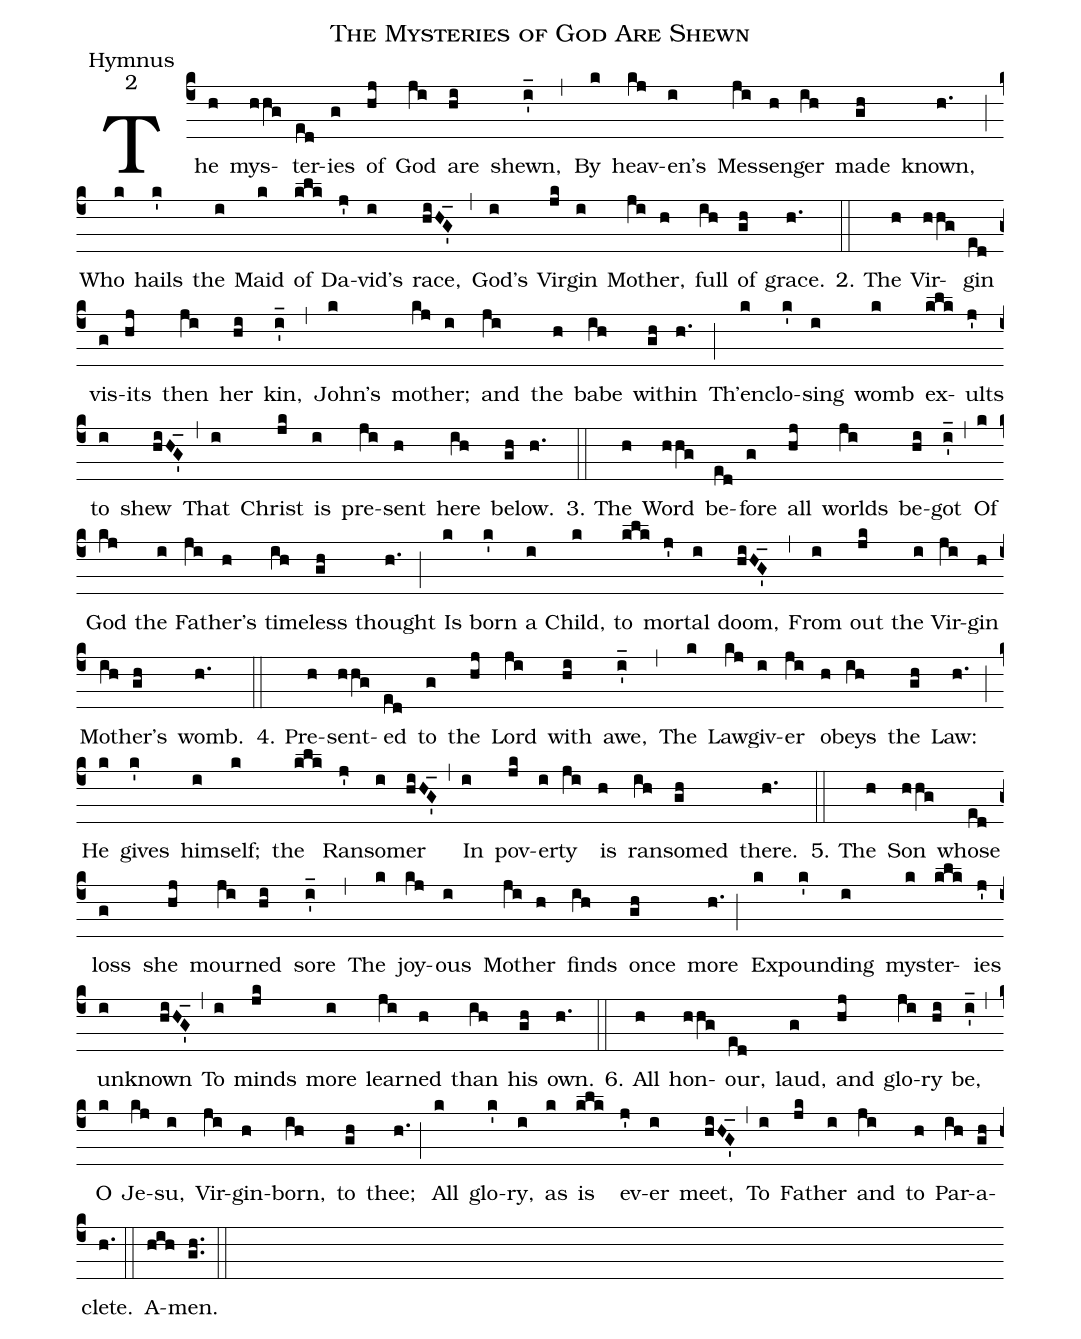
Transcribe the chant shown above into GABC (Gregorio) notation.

name: The Mysteries of God Are Shewn;
office-part: Hymnus;
mode: 2;
%%
(c4)The(h) mys(hhg)ter(ed)ies(g) of(hj) God(ji) are(hi) shewn,(i'_) (,)
By(k) heav(kj)en’s(i) Mes(ji)sen(h)ger(ih) made(gh) known,(h.) (;)
Who(k) hails(k') the(i) Maid(k) of(klk) Da(j')vid’s(i) race,(hiHG'_) (,)
God's(i) Vir(jk)gin(i) Moth(ji)er,(h) full(ih) of(gh) grace.(h.) (::)

2. The(h) Vir(hhg)gin(ed) vis(g)its(hj) then(ji) her(hi) kin,(i'_) (,)
John’s(k) moth(kj)er;(i) and(ji) the(h) babe(ih) with(gh)in(h.) (;)
Th'en(k)clo(k')sing(i) womb(k) ex(klk)ults(j') to(i) shew(hiHG'_) (,)
That(i) Christ(jk) is(i) pre(ji)sent(h) here(ih) be(gh)low.(h.) (::)

3. The(h) Word(hhg) be(ed)fore(g) all(hj) worlds(ji) be(hi)got(i'_) (,)
Of(k) God(kj) the(i) Fa(ji)ther’s(h) time(ih)less(gh) thought(h.) (;)
Is(k) born(k') a(i) Child,(k) to(klk) mor(j')tal(i) doom,(hiHG'_) (,)
From(i) out(jk) the(i) Vir(ji)gin(h) Moth(ih)er’s(gh) womb.(h.) (::)

4. Pre(h)sent(hhg)ed(ed) to(g) the(hj) Lord(ji) with(hi) awe,(i'_) (,)
The(k) Law(kj)giv(i)er(ji) o(h)beys(ih) the(gh) Law:(h.) (;)
He(k) gives(k') him(i)self;(k) the(klk) Ran(j')som(i)er(hiHG'_) (,)
In(i) pov(jk)er(i)ty(ji) is(h) ran(ih)somed(gh) there.(h.) (::)

5. The(h) Son(hhg) whose(ed) loss(g) she(hj) mourn(ji)ed(hi) sore(i'_) (,)
The(k) joy(kj)ous(i) Moth(ji)er(h) finds(ih) once(gh) more(h.) (;)
Ex(k)pound(k')ing(i) mys(k)ter(klk)ies(j') un(i)known(hiHG'_) (,)
To(i) minds(jk) more(i) learn(ji)ed(h) than(ih) his(gh) own.(h.) (::)

6. All(h) hon(hhg)our,(ed) laud,(g) and(hj) glo(ji)ry(hi) be,(i'_) (,)
O(k) Je(kj)su,(i) Vir(ji)gin-(h)born,(ih) to(gh) thee;(h.) (;)
All(k) glo(k')ry,(i) as(k) is(klk) ev(j')er(i) meet,(hiHG'_) (,)
To(i) Fa(jk)ther(i) and(ji) to(h) Par(ih)a(gh)clete.(h.) (::)
A(hih)men.(gh..) (::)
